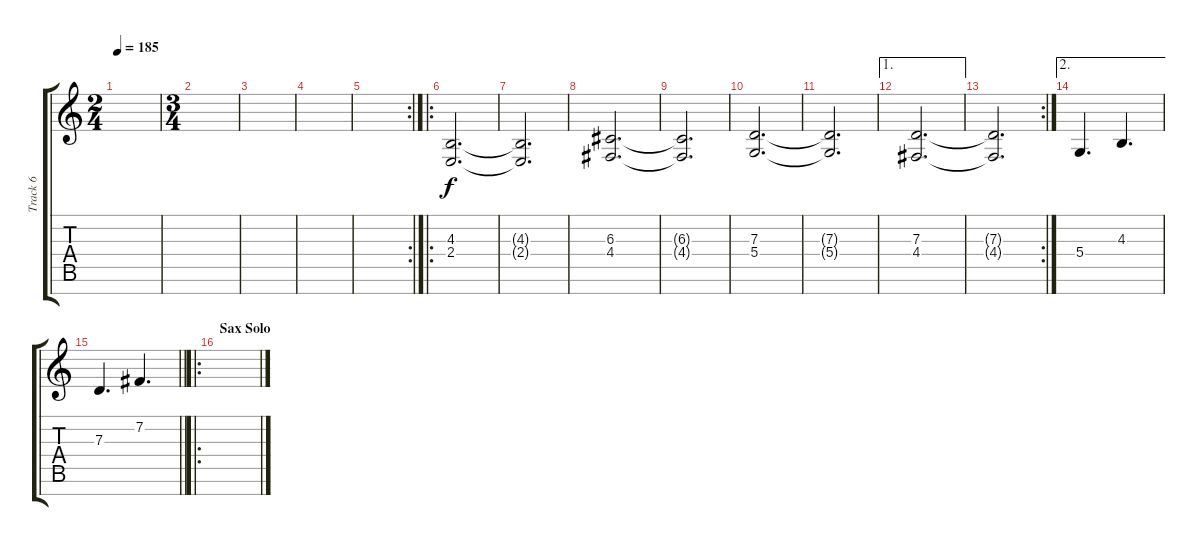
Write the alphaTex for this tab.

\track ("Track 6" "Track 6") {instrument drawbarorgan}
\staff {score tabs}
\tuning (E4 B3 G3 D3 A2 E2 B1) {hide}
\ts (2 4)
\tempo 185
\clef g2
\ks c
|
\ts (3 4)
|
|
|
\rc 2
|
\ro
(4.3 2.4).2{d} |
(4.3{t} 2.4{t}).2{d} |
(6.3 4.4).2{d} |
(6.3{t} 4.4{t}).2{d} |
(7.3 5.4).2{d} |
(7.3{t} 5.4{t}).2{d} |
\ae 1
(7.3 4.4).2{d} |
\rc 2
(7.3{t} 4.4{t}).2{d} |
\ae 2
5.4.4{d} 4.3.4{d} |
\barLineRight lightlight
7.3.4{d} 7.2.4{d} |
\ro
\section ("" "Sax Solo")
